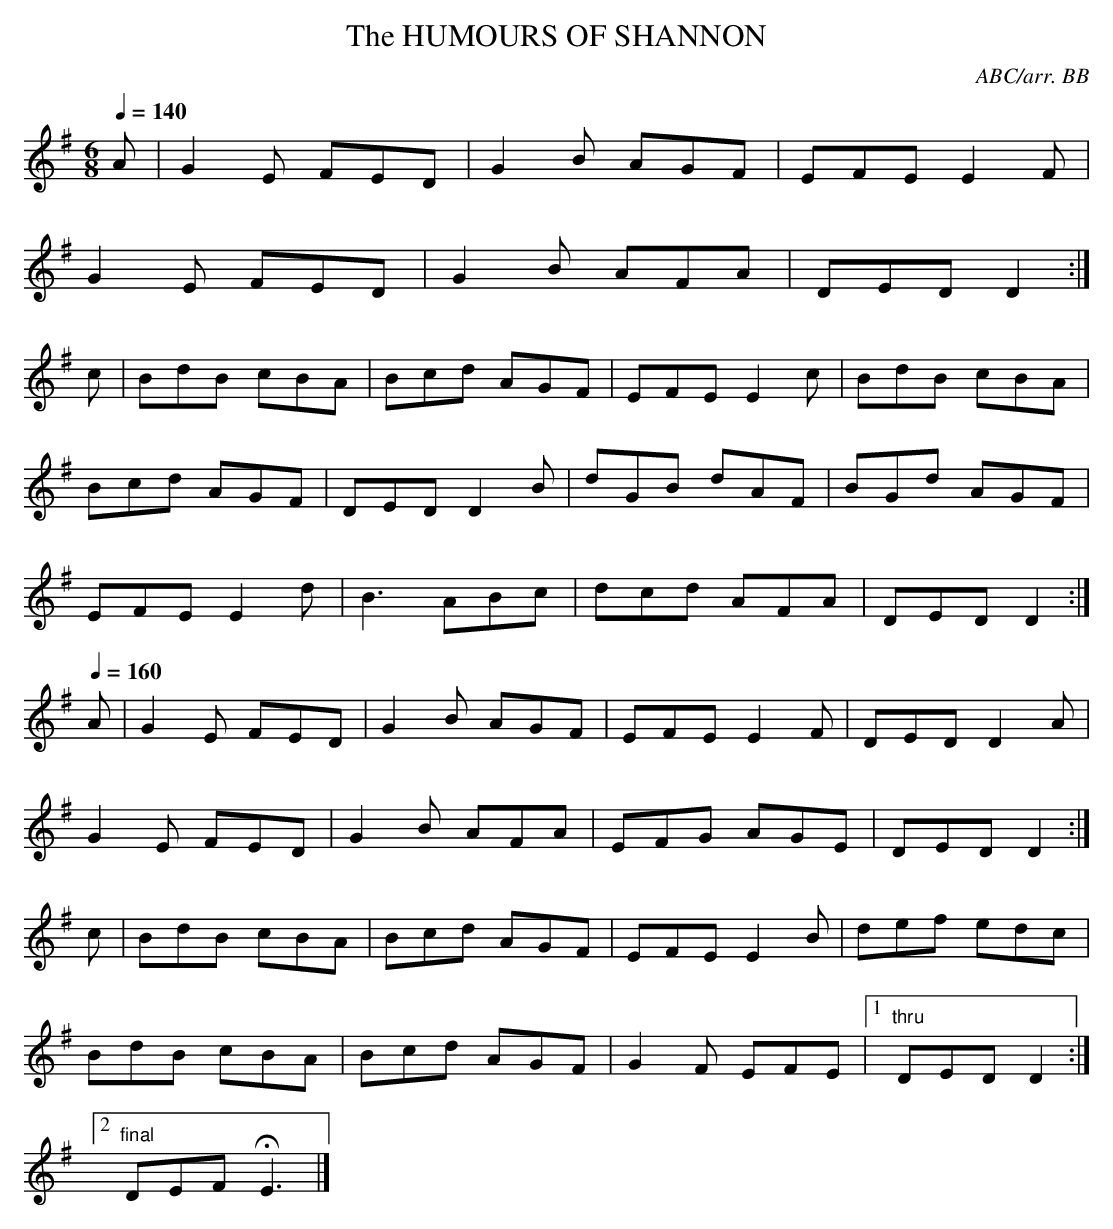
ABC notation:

X:1
T:HUMOURS OF SHANNON, The
C:ABC/arr. BB
Y:"Irish"
structure, so I've appended my standard jig version of it.
Q:1/4=140
M:6/8
L:1/8
K:G
A|G2E FED|G2B AGF|EFE E2F|
G2E FED|G2B AFA|DED D2 :|
c|BdB cBA|Bcd AGF|EFE E2c|BdB cBA|
Bcd AGF|DED D2B|dGB dAF|BGd AGF|
EFE E2d|B3 ABc|dcd AFA|DED D2 :|
Q:1/4=160
A|G2E FED|G2B AGF|EFE E2F|DED D2A|
G2E FED|G2B AFA|EFG AGE|DED D2 :|
c|BdB cBA|Bcd AGF|EFE E2B|def edc|
BdB cBA|Bcd AGF|G2F EFE|1 "thru"DED D2 :|
[2 "final"DEF HE3|]
